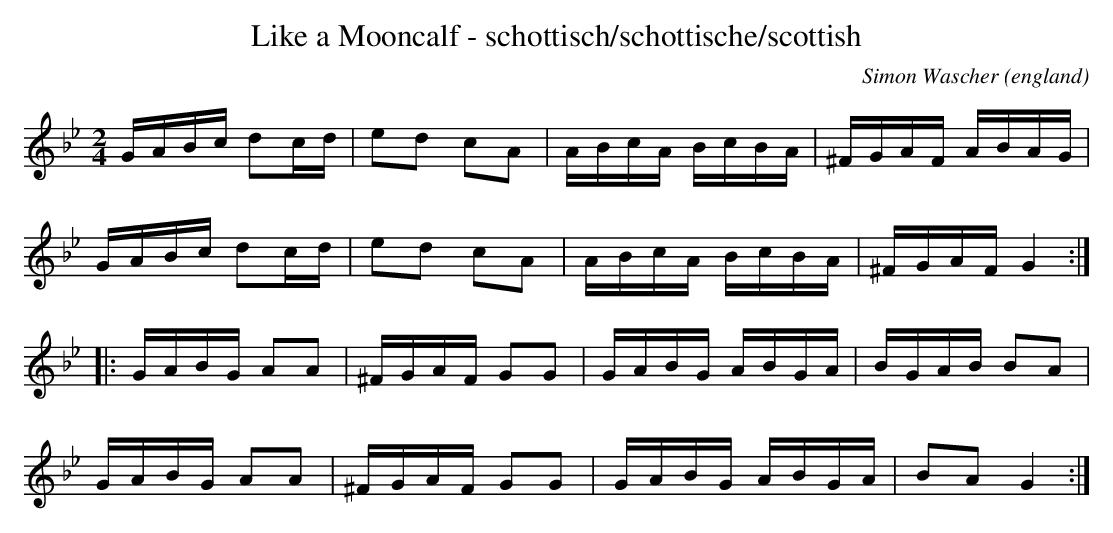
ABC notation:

X:1
T:Like a Mooncalf - schottisch/schottische/scottish
O:england
C:Simon Wascher
M:2/4
L:1/16
K:Gm
GABc d2cd|e2d2 c2A2|ABcA BcBA|^FGAF ABAG|
GABc d2cd|e2d2 c2A2|ABcA BcBA|^FGAFG4:|
|:GABG A2A2|^FGAF G2G2|GABG ABGA|BGAB B2A2|
GABG A2A2|^FGAF G2G2|GABG ABGA|B2A2G4:|
